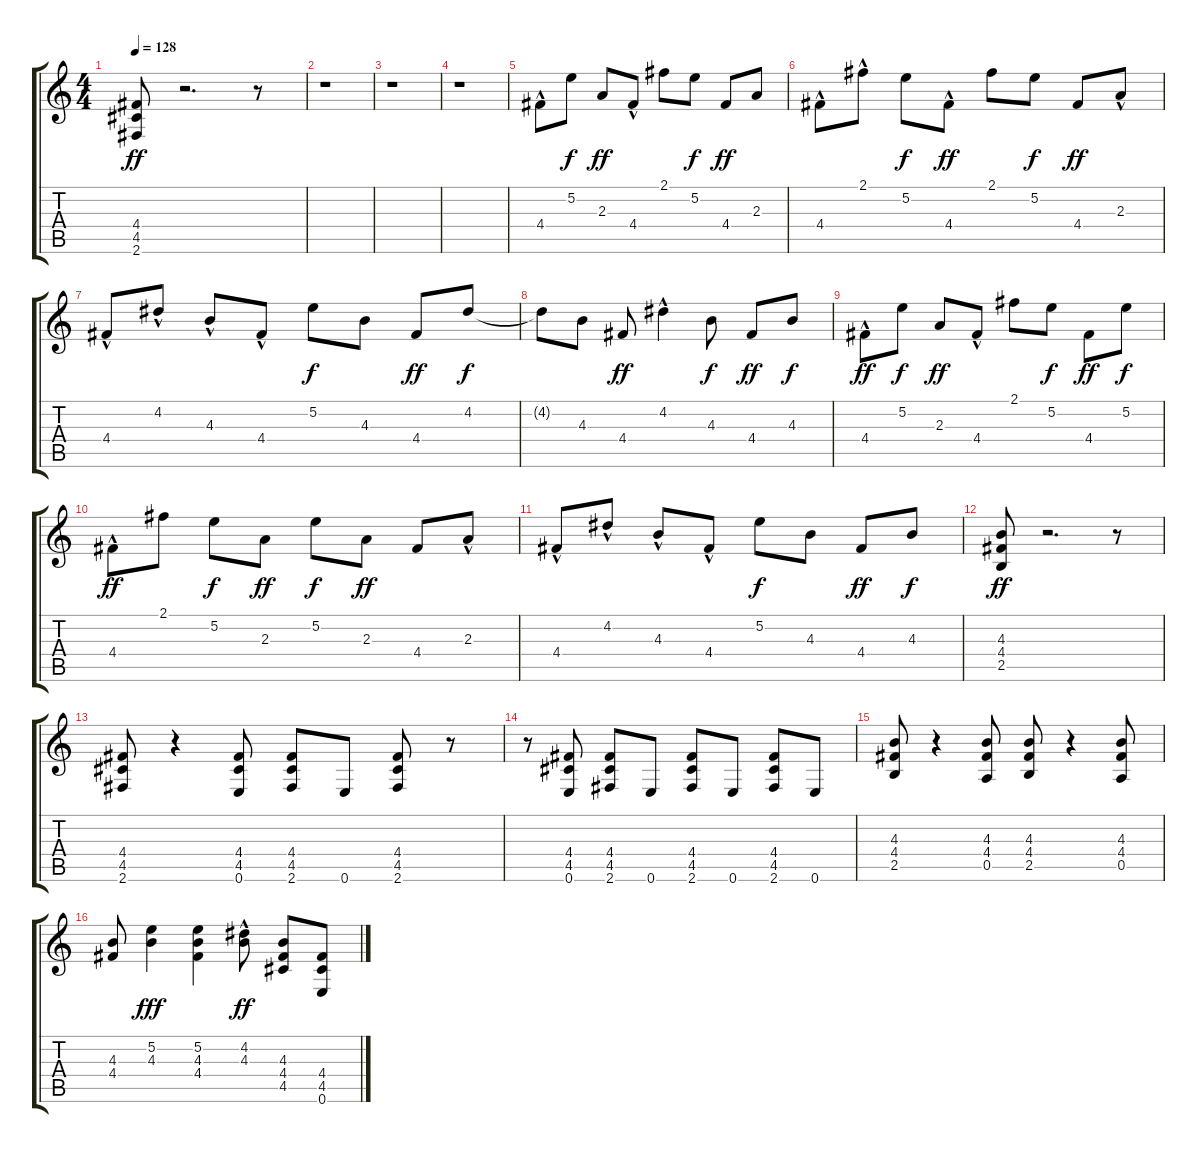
\track "" {instrument acousticguitarsteel}
\staff {score tabs}
\tuning (E4 B3 G3 D3 A2 E2) {hide}
\ts (4 4)
\tempo 128
\clef g2
\ks c
(4.4 4.5 2.6).8{dy ff} r.2{d} r.8 |
r.1 |
r.1 |
r.1 |
4.4{hac}.8 5.2.8{dy f} 2.3.8{dy ff} 4.4{hac}.8 2.1.8 5.2.8{dy f} 4.4.8{dy ff} 2.3.8 |
4.4{hac}.8 2.1{hac}.8 5.2.8{dy f} 4.4{hac}.8{dy ff} 2.1.8 5.2.8{dy f} 4.4.8{dy ff} 2.3{hac}.8 |
4.4{hac}.8 4.2{hac}.8 4.3{hac}.8 4.4{hac}.8 5.2.8{dy f} 4.3.8 4.4.8{dy ff} 4.2.8{dy f} |
4.2{t}.8 4.3.8 4.4.8{dy ff} 4.2{hac}.4 4.3.8{dy f} 4.4.8{dy ff} 4.3.8{dy f} |
4.4{hac}.8{dy ff} 5.2.8{dy f} 2.3.8{dy ff} 4.4{hac}.8 2.1.8 5.2.8{dy f} 4.4.8{dy ff} 5.2.8{dy f} |
4.4{hac}.8{dy ff} 2.1.8 5.2.8{dy f} 2.3.8{dy ff} 5.2.8{dy f} 2.3.8{dy ff} 4.4.8 2.3{hac}.8 |
4.4{hac}.8 4.2{hac}.8 4.3{hac}.8 4.4{hac}.8 5.2.8{dy f} 4.3.8 4.4.8{dy ff} 4.3.8{dy f} |
(4.3 4.4 2.5).8{dy ff} r.2{d} r.8 |
(4.4 4.5 2.6).8 r.4 (4.4 4.5 0.6).8 (4.4 4.5 2.6).8 0.6.8 (4.4 4.5 2.6).8 r.8 |
r.8 (4.4 4.5 0.6).8 (4.4 4.5 2.6).8 0.6.8 (4.4 4.5 2.6).8 0.6.8 (4.4 4.5 2.6).8 0.6.8 |
(4.3 4.4 2.5).8 r.4 (4.3 4.4 0.5).8 (4.3 4.4 2.5).8 r.4 (4.3 4.4 0.5).8 |
(4.3 4.4).8 (5.2 4.3).4{dy fff} (5.2 4.3 4.4).4 (4.2{hac} 4.3).8{dy ff} (4.3 4.4 4.5).8 (4.4 4.5 0.6).8
